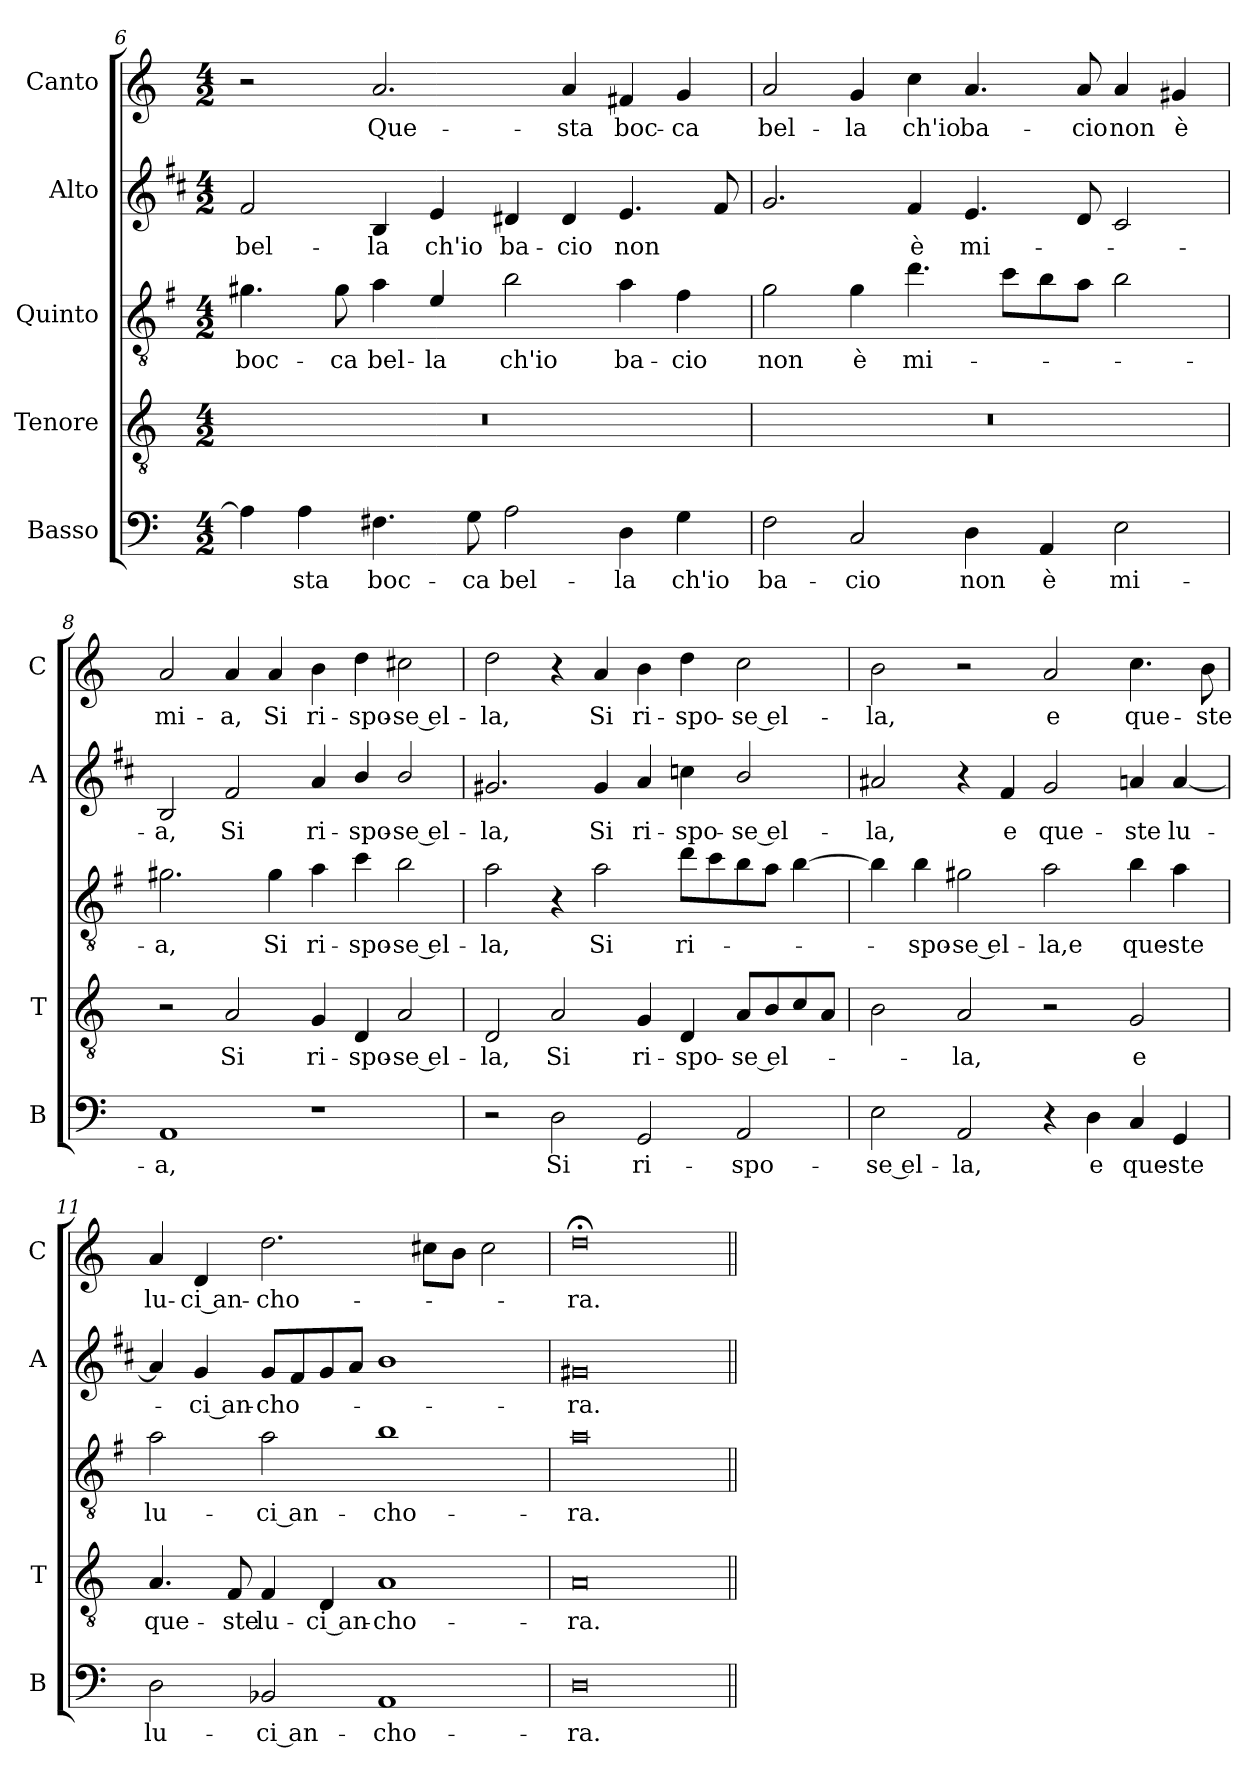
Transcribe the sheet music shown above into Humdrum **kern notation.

**kern	**text	**kern	**text	**kern	**text	**kern	**text	**kern	**text
*part5	*part5	*part4	*part4	*part3	*part3	*part2	*part2	*part1	*part1
*staff5	*staff5	*staff4	*staff4	*staff3	*staff3	*staff2	*staff2	*staff1	*staff1
*I"Basso	*	*I"Tenore	*	*I"Quinto	*	*I"Alto	*	*I"Canto	*
*I'B	*	*I'T	*	*	*	*I'A	*	*I'C	*
*clefF4	*	*clefGv2	*	*clefGv2	*	*clefG2	*	*clefG2	*
*	*	*	*	*ITrd4c7	*	*ITrd1c2	*	*	*
*k[]	*	*k[]	*	*k[]	*	*k[]	*	*k[]	*
*C:	*	*C:	*	*C:	*	*C:	*	*C:	*
*M4/2	*	*M4/2	*	*M4/2	*	*M4/2	*	*M4/2	*
=6	=6	=6	=6	=6	=6	=6	=6	=6	=6
!	!	!	!	!	!LO:LY:b	!	!LO:LY:b	!	!
4A\]	.	0r	.	4.c#X\	boc-	2e/	bel-	2r	.
!	!LO:LY:b	!	!	!	!	!	!	!	!
4A\	-sta	.	.	.	.	.	.	.	.
!	!	!	!	!	!LO:LY:b	!	!	!	!
.	.	.	.	8c#\	-ca	.	.	.	.
!	!LO:LY:b	!	!	!	!LO:LY:b	!	!LO:LY:b	!	!LO:LY:b
4.F#X\	boc-	.	.	4d\	bel-	4A/	-la	2.a/	Que-
!	!	!	!	!	!LO:LY:b	!	!LO:LY:b	!	!
.	.	.	.	4A/	-la	4d/	ch'io	.	.
!	!LO:LY:b	!	!	!	!	!	!	!	!
8G\	-ca	.	.	.	.	.	.	.	.
!	!LO:LY:b	!	!	!	!LO:LY:b	!	!LO:LY:b	!	!
2A\	bel-	.	.	2e\	ch'io	4c#X/	ba-	.	.
!	!	!	!	!	!	!	!LO:LY:b	!	!LO:LY:b
.	.	.	.	.	.	4c#/	-cio	4a/	-sta
!	!LO:LY:b	!	!	!	!LO:LY:b	!	!LO:LY:b	!	!LO:LY:b
4D\	-la	.	.	4d\	ba-	4.d/	non	4f#X/	boc-
!	!LO:LY:b	!	!	!	!LO:LY:b	!	!	!	!LO:LY:b
4G\	ch'io	.	.	4B\	-cio	.	.	4g/	-ca
.	.	.	.	.	.	8e/	.	.	.
!!LO:PB:g=z
=7	=7	=7	=7	=7	=7	=7	=7	=7	=7
!	!LO:LY:b	!	!	!	!LO:LY:b	!	!	!	!LO:LY:b
2F\	ba-	0r	.	2c\	non	2.f/	.	2a/	bel-
!	!LO:LY:b	!	!	!	!LO:LY:b	!	!	!	!LO:LY:b
2C/	-cio	.	.	4c\	è	.	.	4g/	-la
!	!	!	!	!	!LO:LY:b	!	!LO:LY:b	!	!LO:LY:b
.	.	.	.	4.g\	mi-	4e/	è	4cc\	ch'io
!	!LO:LY:b	!	!	!	!	!	!LO:LY:b	!	!LO:LY:b
4D\	non	.	.	.	.	4.d/	mi-	4.a/	ba-
.	.	.	.	8f\L	.	.	.	.	.
!	!LO:LY:b	!	!	!	!	!	!	!	!
4AA/	è	.	.	8e\	.	.	.	.	.
!	!	!	!	!	!	!	!	!	!LO:LY:b
.	.	.	.	8d\J	.	8c/	.	8a/	-cio
!	!LO:LY:b	!	!	!	!	!	!	!	!LO:LY:b
2E\	mi-	.	.	2e\	.	2B/	.	4a/	non
!	!	!	!	!	!	!	!	!	!LO:LY:b
.	.	.	.	.	.	.	.	4g#X/	è
=8	=8	=8	=8	=8	=8	=8	=8	=8	=8
!	!LO:LY:b	!	!	!	!LO:LY:b	!	!LO:LY:b	!	!LO:LY:b
1AA	-a,	2r	.	2.c#X\	-a,	2A/	-a,	2a/	mi-
!	!	!	!LO:LY:b	!	!	!	!LO:LY:b	!	!LO:LY:b
.	.	2A/	Si	.	.	2e/	Si	4a/	-a,
!	!	!	!	!	!LO:LY:b	!	!	!	!LO:LY:b
.	.	.	.	4c#\	Si	.	.	4a/	Si
!	!	!	!LO:LY:b	!	!LO:LY:b	!	!LO:LY:b	!	!LO:LY:b
1r	.	4G/	ri-	4d\	ri-	4g/	ri-	4b\	ri-
!	!	!	!LO:LY:b	!	!LO:LY:b	!	!LO:LY:b	!	!LO:LY:b
.	.	4D/	-spo-	4f\	-spo-	4a/	-spo-	4dd\	-spo-
!	!	!	!LO:LY:b	!	!LO:LY:b	!	!LO:LY:b	!	!LO:LY:b
.	.	2A/	-se el-	2e\	-se el-	2a/	-se el-	2cc#X\	-se el-
=9	=9	=9	=9	=9	=9	=9	=9	=9	=9
!	!	!	!LO:LY:b	!	!LO:LY:b	!	!LO:LY:b	!	!LO:LY:b
2r	.	2D/	-la,	2d\	-la,	2.f#X/	-la,	2dd\	-la,
!	!LO:LY:b	!	!LO:LY:b	!	!	!	!	!	!
2D\	Si	2A/	Si	4r	.	.	.	4r	.
!	!	!	!	!	!LO:LY:b	!	!LO:LY:b	!	!LO:LY:b
.	.	.	.	2d\	Si	4f#/	Si	4a/	Si
!	!LO:LY:b	!	!LO:LY:b	!	!	!	!LO:LY:b	!	!LO:LY:b
2GG/	ri-	4G/	ri-	.	.	4g/	ri-	4b\	ri-
!	!	!	!LO:LY:b	!	!LO:LY:b	!	!LO:LY:b	!	!LO:LY:b
.	.	4D/	-spo-	8g\L	ri-	4b-X\	-spo-	4dd\	-spo-
.	.	.	.	8f\	.	.	.	.	.
!	!LO:LY:b	!	!LO:LY:b	!	!	!	!LO:LY:b	!	!LO:LY:b
2AA/	-spo-	8A/L	-se el-	8e\	.	2a/	-se el-	2cc\	-se el-
.	.	8B/	.	8d\J	.	.	.	.	.
.	.	8c/	.	[4e\	.	.	.	.	.
.	.	8A/J	.	.	.	.	.	.	.
!!LO:LB:g=z
=10	=10	=10	=10	=10	=10	=10	=10	=10	=10
!	!LO:LY:b	!	!	!	!	!	!LO:LY:b	!	!LO:LY:b
2E\	-se el-	2B\	.	4e\]	.	2g#X/	-la,	2b\	-la,
!	!	!	!	!	!LO:LY:b	!	!	!	!
.	.	.	.	4e\	-spo-	.	.	.	.
!	!LO:LY:b	!	!LO:LY:b	!	!LO:LY:b	!	!	!	!
2AA/	-la,	2A/	-la,	2c#X\	-se el-	4r	.	2r	.
!	!	!	!	!	!	!	!LO:LY:b	!	!
.	.	.	.	.	.	4e/	e	.	.
!	!	!	!	!	!LO:LY:b	!	!LO:LY:b	!	!LO:LY:b
4r	.	2r	.	2d\	-la,e	2f/	que-	2a/	e
!	!LO:LY:b	!	!	!	!	!	!	!	!
4D\	e	.	.	.	.	.	.	.	.
!	!LO:LY:b	!	!LO:LY:b	!	!LO:LY:b	!	!LO:LY:b	!	!LO:LY:b
4C/	que-	2G/	e	4e\	que-	4gn/	-ste	4.cc\	que-
!	!LO:LY:b	!	!	!	!LO:LY:b	!	!LO:LY:b	!	!
4GG/	-ste	.	.	4d\	-ste	[4g/	lu-	.	.
!	!	!	!	!	!	!	!	!	!LO:LY:b
.	.	.	.	.	.	.	.	8b\	-ste
=11	=11	=11	=11	=11	=11	=11	=11	=11	=11
!	!LO:LY:b	!	!LO:LY:b	!	!LO:LY:b	!	!	!	!LO:LY:b
2D\	lu-	4.A/	que-	2d\	lu-	4g/]	.	4a/	lu-
!	!	!	!	!	!	!	!LO:LY:b	!	!LO:LY:b
.	.	.	.	.	.	4f/	-ci an-	4d/	-ci an-
!	!	!	!LO:LY:b	!	!	!	!	!	!
.	.	8F/	-ste	.	.	.	.	.	.
!	!LO:LY:b	!	!LO:LY:b	!	!LO:LY:b	!	!LO:LY:b	!	!LO:LY:b
2BB-X/	-ci an-	4F/	lu-	2d\	-ci an-	8f/L	-cho-	2.dd\	-cho-
.	.	.	.	.	.	8e/	.	.	.
!	!	!	!LO:LY:b	!	!	!	!	!	!
.	.	4D/	-ci an-	.	.	8f/	.	.	.
.	.	.	.	.	.	8g/J	.	.	.
!	!LO:LY:b	!	!LO:LY:b	!	!LO:LY:b	!	!	!	!
1AA	-cho-	1A	-cho-	1e	-cho-	1a	.	.	.
.	.	.	.	.	.	.	.	8cc#X\L	.
.	.	.	.	.	.	.	.	8b\J	.
.	.	.	.	.	.	.	.	2cc#\	.
=12	=12	=12	=12	=12	=12	=12	=12	=12	=12
!	!LO:LY:b	!	!LO:LY:b	!	!LO:LY:b	!	!LO:LY:b	!	!LO:LY:b
0D	-ra.	0A	-ra.	0d	-ra.	0f#X	-ra.	0dd;<	-ra.
=||	=||	=||	=||	=||	=||	=||	=||	=||	=||
*-	*-	*-	*-	*-	*-	*-	*-	*-	*-
